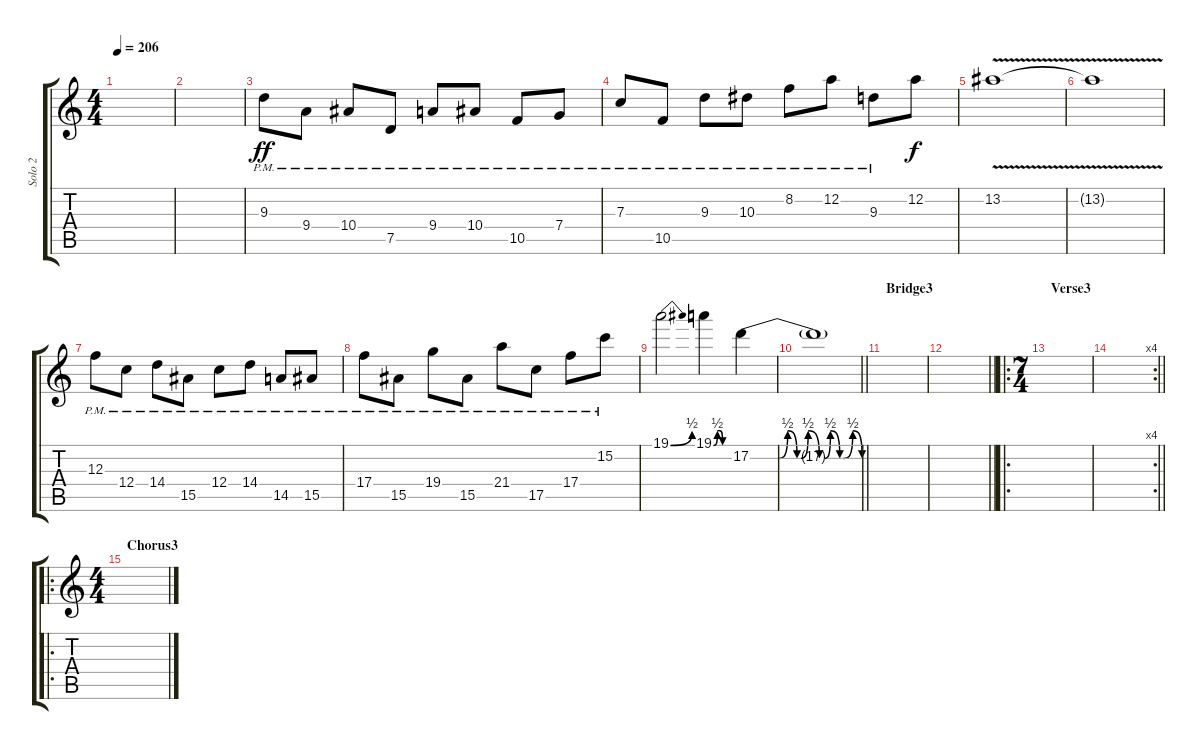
\track ("Solo 2" "Solo 2") {instrument distortionguitar}
\staff {score tabs}
\tuning (D4 A3 F3 C3 G2 D2) {hide}
\ts (4 4)
\tempo 206
\clef g2
\ks c
|
|
9.3{pm}.8{dy ff} 9.4{pm}.8 10.4{pm}.8 7.5{pm}.8 9.4{pm}.8 10.4{pm}.8 10.5{pm}.8 7.4{pm}.8 |
7.3{pm}.8 10.5{pm}.8 9.3{pm}.8 10.3{pm}.8 8.2{pm}.8 12.2{pm}.8 9.3{pm}.8 12.2.8{dy f} |
13.2{v}.1 |
13.2{t}.1 |
12.3{pm}.8 12.4{pm}.8 14.4{pm}.8 15.5{pm}.8 12.4{pm}.8 14.4{pm}.8 14.5{pm}.8 15.5{pm}.8 |
17.4{pm}.8 15.5{pm}.8 19.4{pm}.8 15.5{pm}.8 21.4{pm}.8 17.5{pm}.8 17.4{pm}.8 15.2{pm}.8 |
19.1{be (bend 0 0 60 2)}.2 19.1{be (custom 0 0 15 2 25 2 35 0 60 0)}.4 17.2{be (custom 0 0 15 0 20 2 25 0 27 0 31 2 37 0 40 0 43 2 48 0 50 0 55 2 60 0)}.4 |
\barLineRight lightlight
17.2{t}.1 |
\section ("" "Bridge3")
|
\barLineRight lightlight
|
\ro
\ts (7 4)
\section ("" "Verse3")
|
\rc 4
\barLineRight lightlight
|
\ro
\ts (4 4)
\section ("" "Chorus3")
